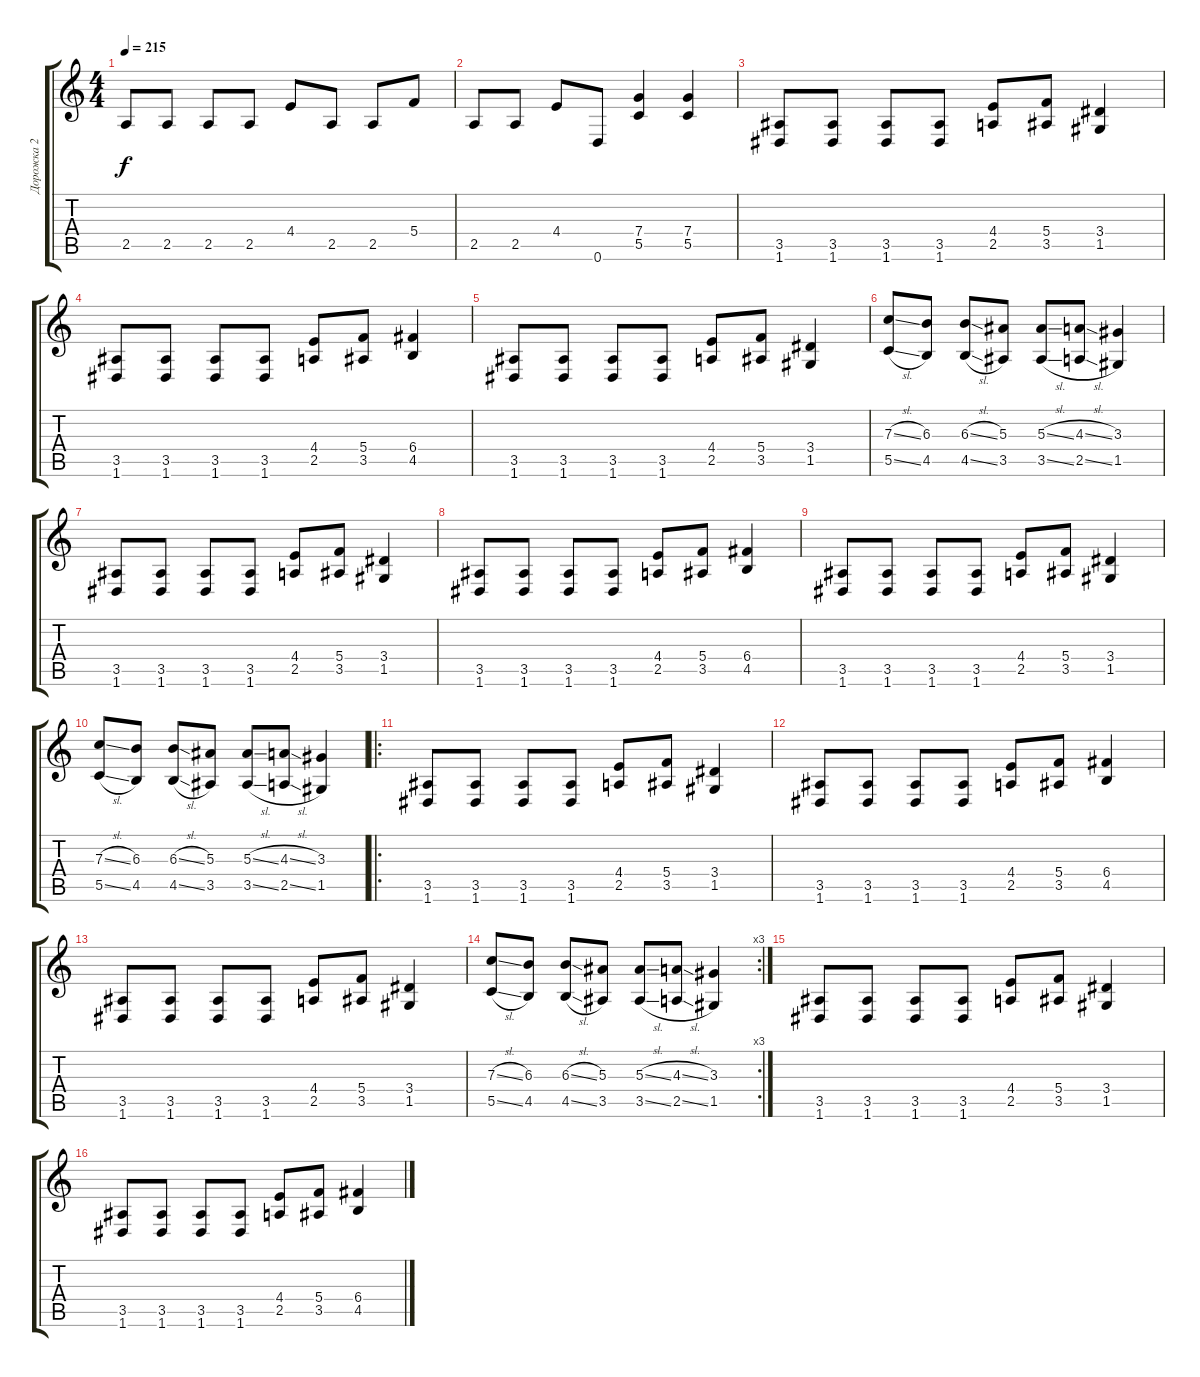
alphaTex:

\track ("Дорожка 2" "Дорожка 2") {instrument overdrivenguitar}
\staff {score tabs}
\tuning (D4 A3 F3 C3 G2 D2) {hide}
\ts (4 4)
\tempo 215
\clef g2
\ks c
2.5.8{dy f} 2.5.8 2.5.8 2.5.8 4.4.8 2.5.8 2.5.8 5.4.8 |
2.5.8 2.5.8 4.4.8 0.6.8 (7.4 5.5).4 (7.4 5.5).4 |
(3.5 1.6).8 (3.5 1.6).8 (3.5 1.6).8 (3.5 1.6).8 (4.4 2.5).8 (5.4 3.5).8 (3.4 1.5).4 |
(3.5 1.6).8 (3.5 1.6).8 (3.5 1.6).8 (3.5 1.6).8 (4.4 2.5).8 (5.4 3.5).8 (6.4 4.5).4 |
(3.5 1.6).8 (3.5 1.6).8 (3.5 1.6).8 (3.5 1.6).8 (4.4 2.5).8 (5.4 3.5).8 (3.4 1.5).4 |
(7.3{sl} 5.5{sl}).8 (6.3 4.5).8 (6.3{sl} 4.5{sl}).8 (5.3 3.5).8 (5.3{sl} 3.5{sl}).8 (4.3{sl} 2.5{sl}).8 (3.3 1.5).4 |
(3.5 1.6).8 (3.5 1.6).8 (3.5 1.6).8 (3.5 1.6).8 (4.4 2.5).8 (5.4 3.5).8 (3.4 1.5).4 |
(3.5 1.6).8 (3.5 1.6).8 (3.5 1.6).8 (3.5 1.6).8 (4.4 2.5).8 (5.4 3.5).8 (6.4 4.5).4 |
(3.5 1.6).8 (3.5 1.6).8 (3.5 1.6).8 (3.5 1.6).8 (4.4 2.5).8 (5.4 3.5).8 (3.4 1.5).4 |
(7.3{sl} 5.5{sl}).8 (6.3 4.5).8 (6.3{sl} 4.5{sl}).8 (5.3 3.5).8 (5.3{sl} 3.5{sl}).8 (4.3{sl} 2.5{sl}).8 (3.3 1.5).4 |
\ro
(3.5 1.6).8 (3.5 1.6).8 (3.5 1.6).8 (3.5 1.6).8 (4.4 2.5).8 (5.4 3.5).8 (3.4 1.5).4 |
(3.5 1.6).8 (3.5 1.6).8 (3.5 1.6).8 (3.5 1.6).8 (4.4 2.5).8 (5.4 3.5).8 (6.4 4.5).4 |
(3.5 1.6).8 (3.5 1.6).8 (3.5 1.6).8 (3.5 1.6).8 (4.4 2.5).8 (5.4 3.5).8 (3.4 1.5).4 |
\rc 3
(7.3{sl} 5.5{sl}).8 (6.3 4.5).8 (6.3{sl} 4.5{sl}).8 (5.3 3.5).8 (5.3{sl} 3.5{sl}).8 (4.3{sl} 2.5{sl}).8 (3.3 1.5).4 |
(3.5 1.6).8 (3.5 1.6).8 (3.5 1.6).8 (3.5 1.6).8 (4.4 2.5).8 (5.4 3.5).8 (3.4 1.5).4 |
(3.5 1.6).8 (3.5 1.6).8 (3.5 1.6).8 (3.5 1.6).8 (4.4 2.5).8 (5.4 3.5).8 (6.4 4.5).4
